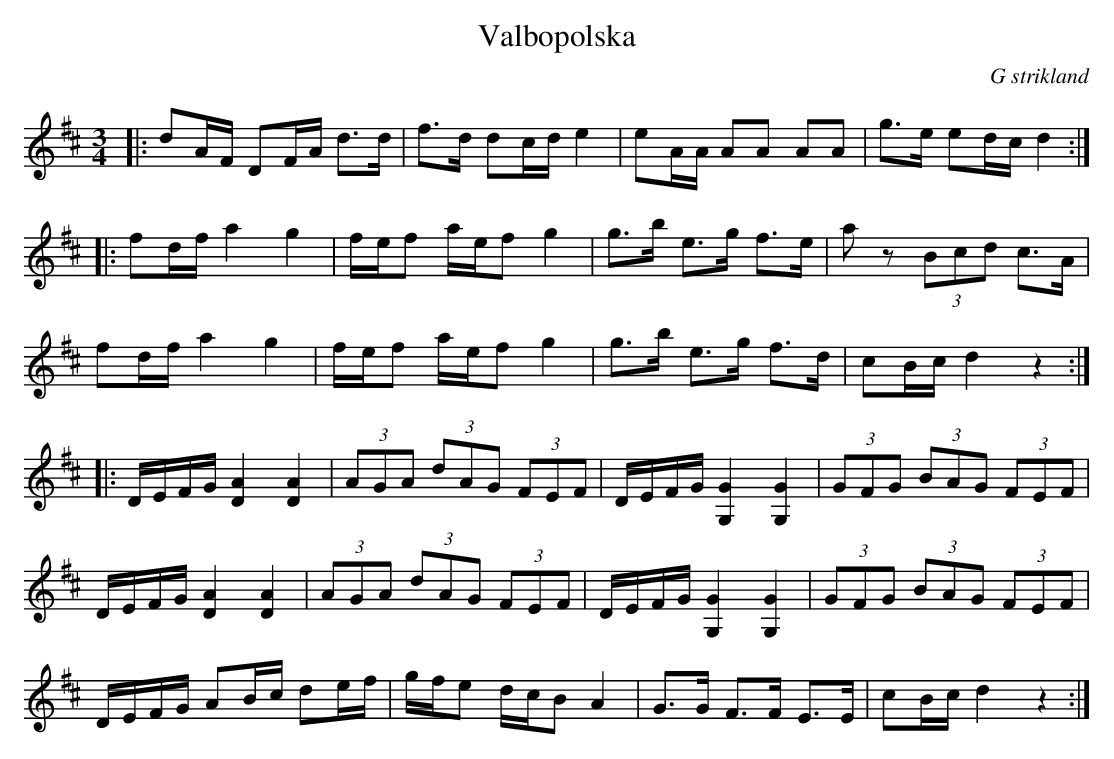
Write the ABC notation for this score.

X:1
T:Valbopolska
O:G strikland
M:3/4
L:1/16
K:D
|: d2AF D2FA d3d|f3d d2cde4|e2AA A2A2 A2A2|g3e e2dcd4:|
|:f2df a4g4|fef2 aef2 g4|g3b e3g f3e|a2z2 (3B2c2d2 c3A|
f2df a4g4|fef2 aef2 g4|g3b e3g f3d|c2Bcd4z4:|
|:DEFG [DA]4 [DA]4|(3A2G2A2 (3d2A2G2 (3F2E2F2|DEFG [G,G]4 [G,G]4|(3G2F2G2 (3B2A2G2 (3F2E2F2|
DEFG [DA]4 [DA]4|(3A2G2A2 (3d2A2G2 (3F2E2F2|DEFG [G,G]4 [G,G]4|(3G2F2G2 (3B2A2G2 (3F2E2F2|
DEFG A2Bc d2ef|gfe2 dcB2A4|G3G F3F E3E|c2Bcd4z4:|
